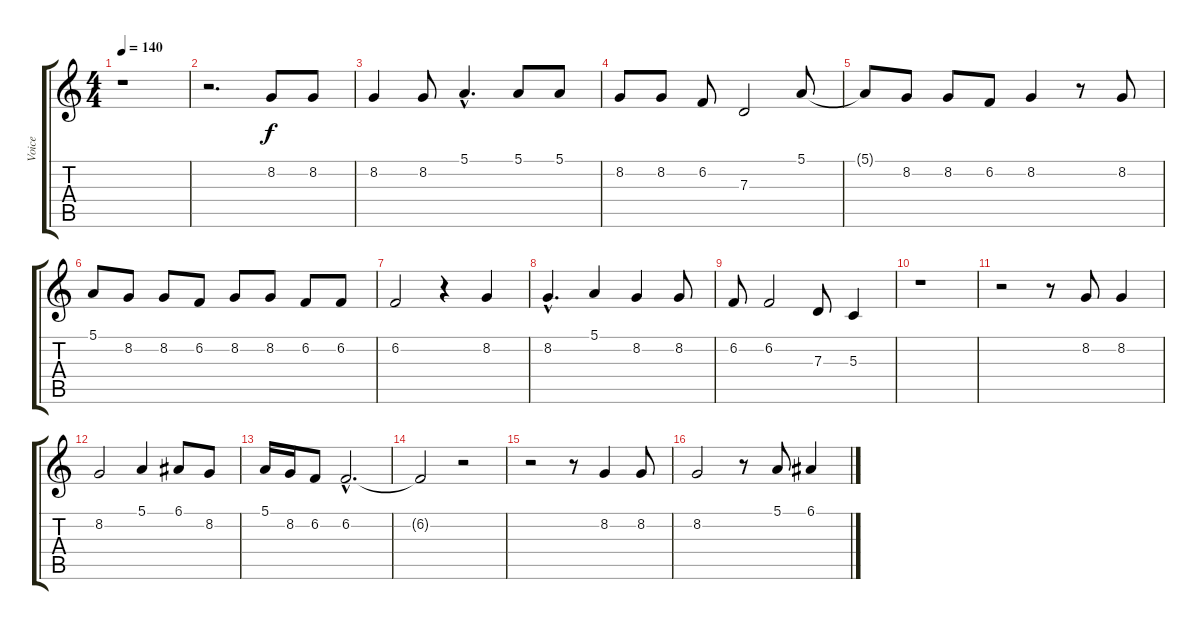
\track ("Voice" "Voice") {instrument englishhorn}
\staff {score tabs}
\tuning (E4 B3 G3 D3 A2 E2) {hide}
\ts (4 4)
\tempo 140
\clef g2
\ks c
r.1{dy f} |
r.2{d} 8.2.8 8.2.8 |
8.2.4 8.2.8 5.1{hac}.4{d} 5.1.8 5.1.8 |
8.2.8 8.2.8 6.2.8 7.3.2 5.1.8 |
5.1{t}.8 8.2.8 8.2.8 6.2.8 8.2.4 r.8 8.2.8 |
5.1.8 8.2.8 8.2.8 6.2.8 8.2.8 8.2.8 6.2.8 6.2.8 |
6.2.2 r.4 8.2.4 |
8.2{hac}.4{d} 5.1.4 8.2.4 8.2.8 |
6.2.8 6.2.2 7.3.8 5.3.4 |
r.1 |
r.2 r.8 8.2.8 8.2.4 |
8.2.2 5.1.4 6.1.8 8.2.8 |
5.1.16 8.2.16 6.2.8 6.2{hac}.2{d} |
6.2{t}.2 r.2 |
r.2 r.8 8.2.4 8.2.8 |
8.2.2 r.8 5.1.8 6.1.4
